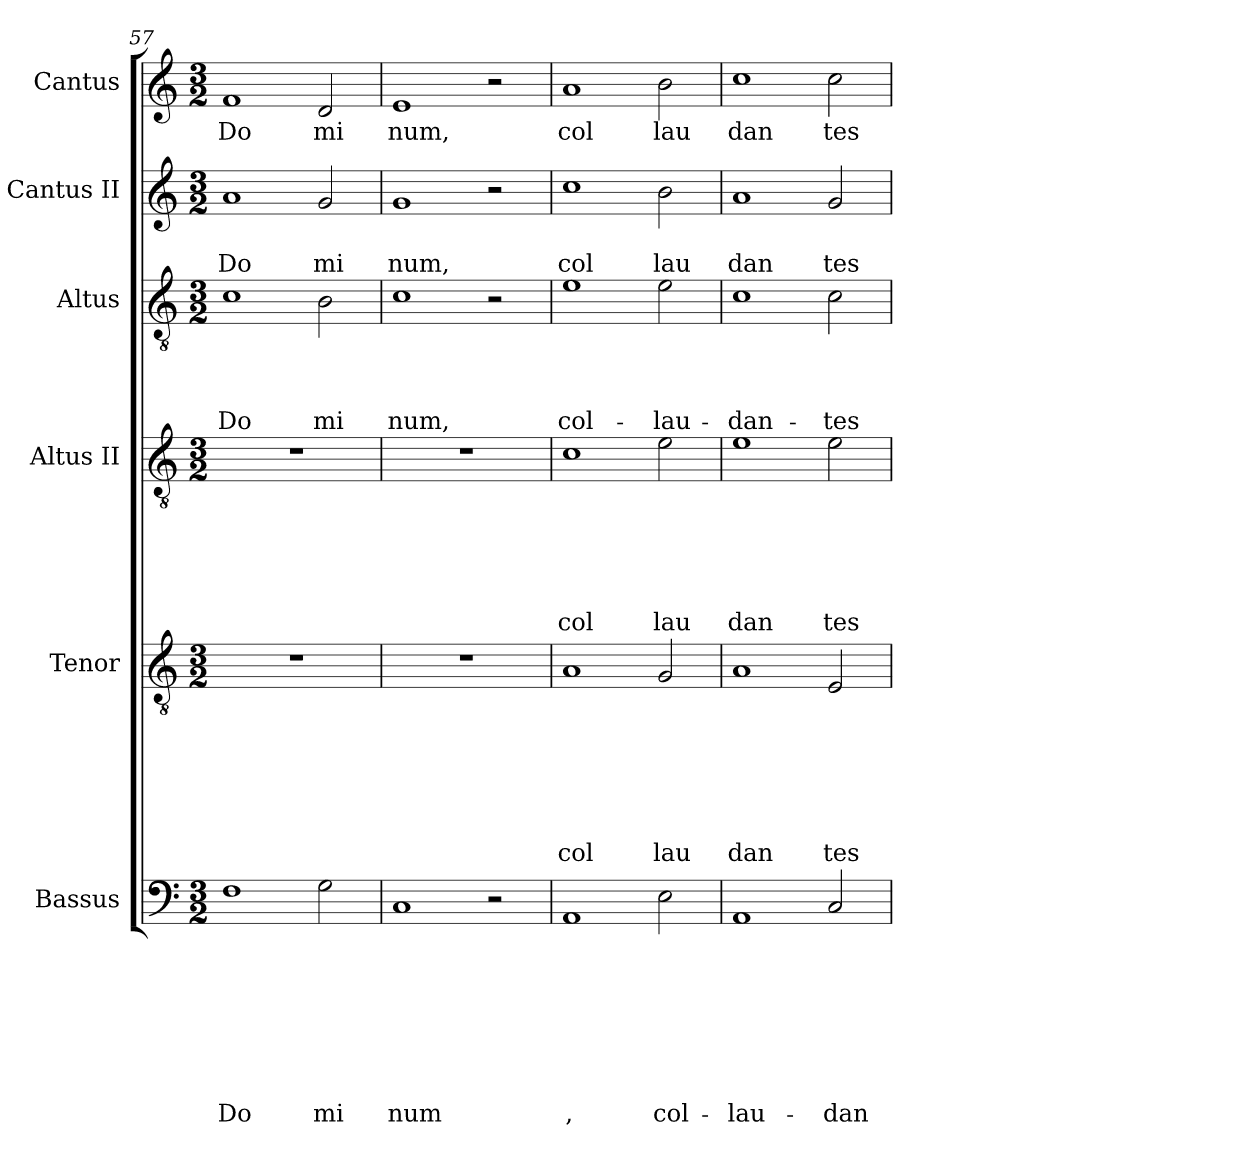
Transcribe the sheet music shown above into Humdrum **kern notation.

**kern	**text	**text	**text	**text	**text	**text	**text	**text	**kern	**text	**text	**text	**text	**text	**text	**text	**kern	**text	**text	**text	**text	**text	**text	**kern	**text	**text	**text	**text	**kern	**text	**text	**kern	**text
*part6	*part6	*part6	*part6	*part6	*part6	*part6	*part6	*part6	*part5	*part5	*part5	*part5	*part5	*part5	*part5	*part5	*part4	*part4	*part4	*part4	*part4	*part4	*part4	*part3	*part3	*part3	*part3	*part3	*part2	*part2	*part2	*part1	*part1
*staff6	*staff6	*staff6	*staff6	*staff6	*staff6	*staff6	*staff6	*staff6	*staff5	*staff5	*staff5	*staff5	*staff5	*staff5	*staff5	*staff5	*staff4	*staff4	*staff4	*staff4	*staff4	*staff4	*staff4	*staff3	*staff3	*staff3	*staff3	*staff3	*staff2	*staff2	*staff2	*staff1	*staff1
*I"Bassus	*	*	*	*	*	*	*	*	*I"Tenor	*	*	*	*	*	*	*	*I"Altus II	*	*	*	*	*	*	*I"Altus	*	*	*	*	*I"Cantus II	*	*	*I"Cantus	*
*I'Bassus	*	*	*	*	*	*	*	*	*I'Tenor	*	*	*	*	*	*	*	*I'Altus II	*	*	*	*	*	*	*	*	*	*	*	*I'Cantus II	*	*	*	*
*clefF4	*	*	*	*	*	*	*	*	*clefGv2	*	*	*	*	*	*	*	*clefGv2	*	*	*	*	*	*	*clefGv2	*	*	*	*	*clefG2	*	*	*clefG2	*
*k[]	*	*	*	*	*	*	*	*	*k[]	*	*	*	*	*	*	*	*k[]	*	*	*	*	*	*	*k[]	*	*	*	*	*k[]	*	*	*k[]	*
*C:	*	*	*	*	*	*	*	*	*C:	*	*	*	*	*	*	*	*C:	*	*	*	*	*	*	*C:	*	*	*	*	*C:	*	*	*C:	*
*M3/2	*	*	*	*	*	*	*	*	*M3/2	*	*	*	*	*	*	*	*M3/2	*	*	*	*	*	*	*M3/2	*	*	*	*	*M3/2	*	*	*M3/2	*
=57	=57	=57	=57	=57	=57	=57	=57	=57	=57	=57	=57	=57	=57	=57	=57	=57	=57	=57	=57	=57	=57	=57	=57	=57	=57	=57	=57	=57	=57	=57	=57	=57	=57
!	!	!	!	!	!	!	!	!LO:LY:b	!LO:N:vis=1	!	!	!	!	!	!	!	!LO:N:vis=1	!	!	!	!	!	!	!	!	!	!	!LO:LY:b	!	!	!LO:LY:b	!	!LO:LY:b
1F	.	.	.	.	.	.	.	Do	1.r	.	.	.	.	.	.	.	1.r	.	.	.	.	.	.	1c	.	.	.	Do	1a	.	Do	1f	Do
!	!	!	!	!	!	!	!	!LO:LY:b	!	!	!	!	!	!	!	!	!	!	!	!	!	!	!	!	!	!	!	!LO:LY:b	!	!	!LO:LY:b	!	!LO:LY:b
2G\	.	.	.	.	.	.	.	mi	.	.	.	.	.	.	.	.	.	.	.	.	.	.	.	2B\	.	.	.	mi	2g/	.	mi	2d/	mi
!!LO:PB:g=z
=58	=58	=58	=58	=58	=58	=58	=58	=58	=58	=58	=58	=58	=58	=58	=58	=58	=58	=58	=58	=58	=58	=58	=58	=58	=58	=58	=58	=58	=58	=58	=58	=58	=58
!	!	!	!	!	!	!	!	!LO:LY:b	!LO:N:vis=1	!	!	!	!	!	!	!	!LO:N:vis=1	!	!	!	!	!	!	!	!	!	!	!LO:LY:b	!	!	!LO:LY:b	!	!LO:LY:b
1C	.	.	.	.	.	.	.	num	1.r	.	.	.	.	.	.	.	1.r	.	.	.	.	.	.	1c	.	.	.	num,	1g	.	num,	1e	num,
2r	.	.	.	.	.	.	.	.	.	.	.	.	.	.	.	.	.	.	.	.	.	.	.	2r	.	.	.	.	2r	.	.	2r	.
=59	=59	=59	=59	=59	=59	=59	=59	=59	=59	=59	=59	=59	=59	=59	=59	=59	=59	=59	=59	=59	=59	=59	=59	=59	=59	=59	=59	=59	=59	=59	=59	=59	=59
!	!	!	!	!	!	!	!	!LO:LY:b:rj	!	!	!	!	!	!	!	!LO:LY:b	!	!	!	!	!	!	!LO:LY:b	!	!	!	!	!LO:LY:b	!	!	!LO:LY:b	!	!LO:LY:b
1AA	.	.	.	.	.	.	.	,	1A	.	.	.	.	.	.	col	1c	.	.	.	.	.	col	1e	.	.	.	col-	1cc	.	col	1a	col
!	!	!	!	!	!	!	!	!LO:LY:b	!	!	!	!	!	!	!	!LO:LY:b	!	!	!	!	!	!	!LO:LY:b	!	!	!	!	!LO:LY:b	!	!	!LO:LY:b	!	!LO:LY:b
2E\	.	.	.	.	.	.	.	col-	2G/	.	.	.	.	.	.	lau	2e\	.	.	.	.	.	lau	2e\	.	.	.	-lau-	2b\	.	lau	2b\	lau
=60	=60	=60	=60	=60	=60	=60	=60	=60	=60	=60	=60	=60	=60	=60	=60	=60	=60	=60	=60	=60	=60	=60	=60	=60	=60	=60	=60	=60	=60	=60	=60	=60	=60
!	!	!	!	!	!	!	!	!LO:LY:b	!	!	!	!	!	!	!	!LO:LY:b	!	!	!	!	!	!	!LO:LY:b	!	!	!	!	!LO:LY:b	!	!	!LO:LY:b	!	!LO:LY:b
1AA	.	.	.	.	.	.	.	-lau-	1A	.	.	.	.	.	.	dan	1e	.	.	.	.	.	dan	1c	.	.	.	-dan-	1a	.	dan	1cc	dan
!	!	!	!	!	!	!	!	!LO:LY:b	!	!	!	!	!	!	!	!LO:LY:b	!	!	!	!	!	!	!LO:LY:b	!	!	!	!	!LO:LY:b	!	!	!LO:LY:b	!	!LO:LY:b
2C/	.	.	.	.	.	.	.	-dan-	2E/	.	.	.	.	.	.	tes	2e\	.	.	.	.	.	tes	2c\	.	.	.	-tes	2g/	.	tes	2cc\	tes
=	=	=	=	=	=	=	=	=	=	=	=	=	=	=	=	=	=	=	=	=	=	=	=	=	=	=	=	=	=	=	=	=	=
*-	*-	*-	*-	*-	*-	*-	*-	*-	*-	*-	*-	*-	*-	*-	*-	*-	*-	*-	*-	*-	*-	*-	*-	*-	*-	*-	*-	*-	*-	*-	*-	*-	*-
